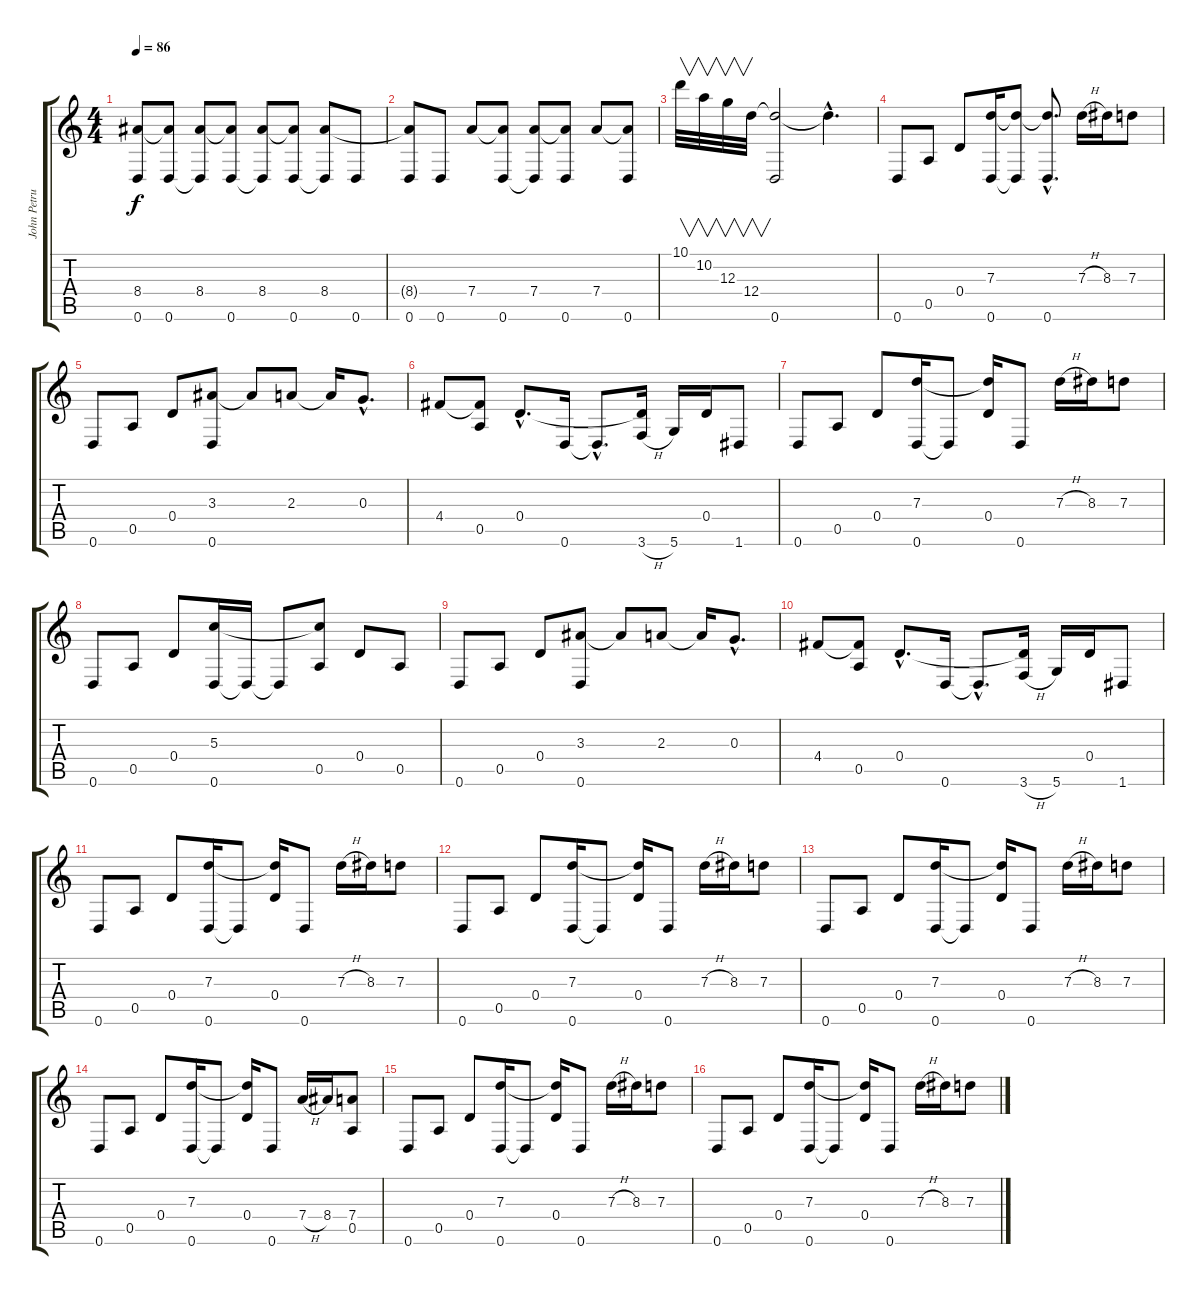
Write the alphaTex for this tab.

\track ("John Petrucci - 6 String Guitar Dropped" "John Petru") {instrument acousticguitarsteel}
\staff {score tabs}
\tuning (E4 B3 G3 D3 A2 D2) {hide}
\ts (4 4)
\tempo 86
\clef g2
\ks c
(8.4 0.6{t}).8{dy f} (8.4{t} 0.6).8 (8.4 0.6{t}).8 (8.4{t} 0.6).8 (8.4 0.6{t}).8 (8.4{t} 0.6).8 (8.4 0.6{t}).8 0.6.8 |
(8.4{t} 0.6).8 0.6.8 7.4.8 (7.4{t} 0.6).8 (7.4 0.6{t}).8 (7.4{t} 0.6).8 7.4.8 (7.4{t} 0.6).8 |
10.1.32{v} 10.2.32{v} 12.3.32{v} 12.4.32{v} (12.4{t} 0.6).2 12.4{hac t}.4{d} |
0.6.8 0.5.8 0.4.8 (7.3 0.6).16 (7.3{t} 0.6{t}).8 (7.3{hac t} 0.6{hac}).8{d} 7.3{h}.16 8.3.16 7.3.8 |
0.6.8 0.5.8 0.4.8 (3.3 0.6).8 3.3{t}.8 2.3.8 2.3{t}.16 0.3{hac}.8{d} |
4.4.8 (4.4{t} 0.5).8 0.4{hac}.8{d} 0.6.16 0.6{hac t}.8{d} (0.4{t} 3.6{h}).16 5.6.16 0.4.16 1.6.8 |
0.6.8 0.5.8 0.4.8 (7.3 0.6).16 0.6{t}.8 (7.3{t} 0.4).16 0.6.8 7.3{h}.16 8.3.16 7.3.8 |
0.6.8 0.5.8 0.4.8 (5.3 0.6).16 0.6{t}.16 0.6{t}.8 (5.3{t} 0.5).8 0.4.8 0.5.8 |
0.6.8 0.5.8 0.4.8 (3.3 0.6).8 3.3{t}.8 2.3.8 2.3{t}.16 0.3{hac}.8{d} |
4.4.8 (4.4{t} 0.5).8 0.4{hac}.8{d} 0.6.16 0.6{hac t}.8{d} (0.4{t} 3.6{h}).16 5.6.16 0.4.16 1.6.8 |
0.6.8 0.5.8 0.4.8 (7.3 0.6).16 0.6{t}.8 (7.3{t} 0.4).16 0.6.8 7.3{h}.16 8.3.16 7.3.8 |
0.6.8 0.5.8 0.4.8 (7.3 0.6).16 0.6{t}.8 (7.3{t} 0.4).16 0.6.8 7.3{h}.16 8.3.16 7.3.8 |
0.6.8 0.5.8 0.4.8 (7.3 0.6).16 0.6{t}.8 (7.3{t} 0.4).16 0.6.8 7.3{h}.16 8.3.16 7.3.8 |
0.6.8 0.5.8 0.4.8 (7.3 0.6).16 0.6{t}.8 (7.3{t} 0.4).16 0.6.8 7.4{h}.16 8.4.16 (7.4 0.5).8 |
0.6.8 0.5.8 0.4.8 (7.3 0.6).16 0.6{t}.8 (7.3{t} 0.4).16 0.6.8 7.3{h}.16 8.3.16 7.3.8 |
0.6.8 0.5.8 0.4.8 (7.3 0.6).16 0.6{t}.8 (7.3{t} 0.4).16 0.6.8 7.3{h}.16 8.3.16 7.3.8
